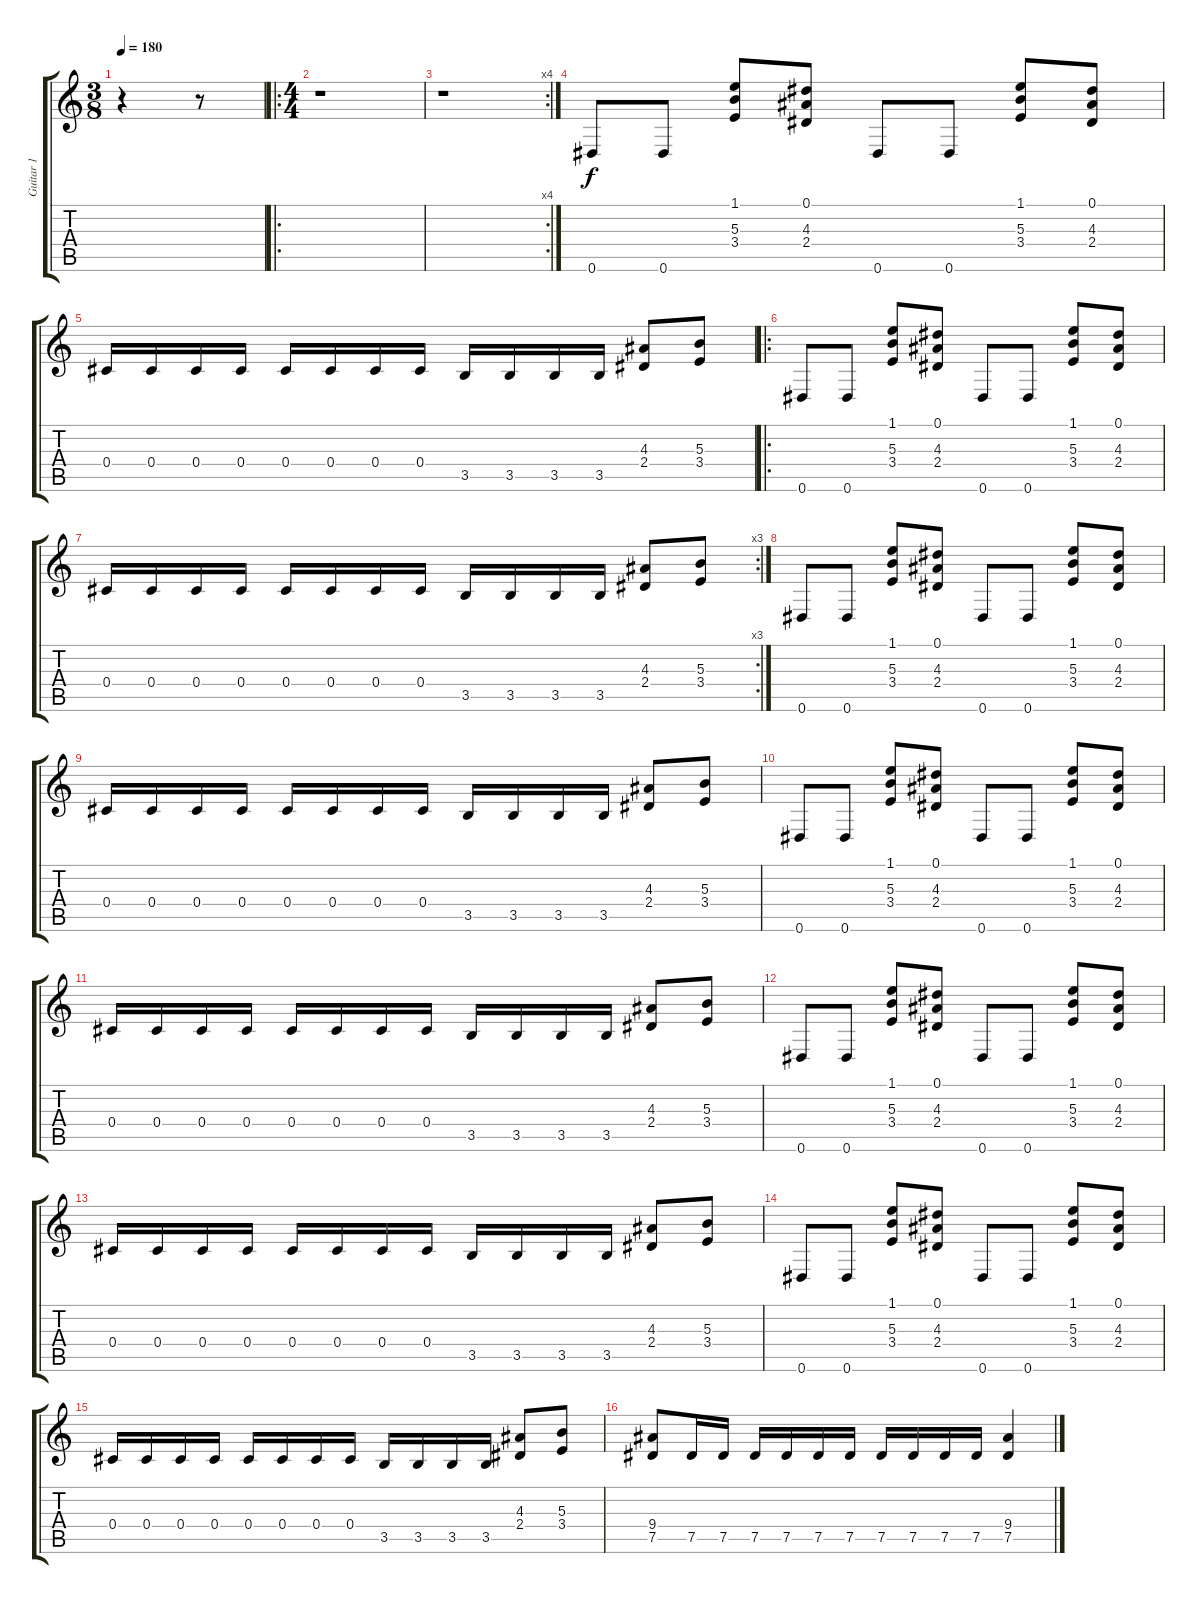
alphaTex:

\track ("Guitar 1" "Guitar 1") {instrument distortionguitar}
\staff {score tabs}
\tuning (Eb4 Bb3 Gb3 Db3 Ab2 Eb2) {hide}
\ts (3 8)
\tempo 180
\clef g2
\ks c
r.4{dy f instrument distortionguitar} r.8 |
\ro
\ts (4 4)
r.1 |
\rc 4
r.1 |
0.6.8 0.6.8 (1.1 5.3 3.4).8 (0.1 4.3 2.4).8 0.6.8 0.6.8 (1.1 5.3 3.4).8 (0.1 4.3 2.4).8 |
0.4.16 0.4.16 0.4.16 0.4.16 0.4.16 0.4.16 0.4.16 0.4.16 3.5.16 3.5.16 3.5.16 3.5.16 (4.3 2.4).8 (5.3 3.4).8 |
\ro
0.6.8 0.6.8 (1.1 5.3 3.4).8 (0.1 4.3 2.4).8 0.6.8 0.6.8 (1.1 5.3 3.4).8 (0.1 4.3 2.4).8 |
\rc 3
0.4.16 0.4.16 0.4.16 0.4.16 0.4.16 0.4.16 0.4.16 0.4.16 3.5.16 3.5.16 3.5.16 3.5.16 (4.3 2.4).8 (5.3 3.4).8 |
0.6.8 0.6.8 (1.1 5.3 3.4).8 (0.1 4.3 2.4).8 0.6.8 0.6.8 (1.1 5.3 3.4).8 (0.1 4.3 2.4).8 |
0.4.16 0.4.16 0.4.16 0.4.16 0.4.16 0.4.16 0.4.16 0.4.16 3.5.16 3.5.16 3.5.16 3.5.16 (4.3 2.4).8 (5.3 3.4).8 |
0.6.8 0.6.8 (1.1 5.3 3.4).8 (0.1 4.3 2.4).8 0.6.8 0.6.8 (1.1 5.3 3.4).8 (0.1 4.3 2.4).8 |
0.4.16 0.4.16 0.4.16 0.4.16 0.4.16 0.4.16 0.4.16 0.4.16 3.5.16 3.5.16 3.5.16 3.5.16 (4.3 2.4).8 (5.3 3.4).8 |
0.6.8 0.6.8 (1.1 5.3 3.4).8 (0.1 4.3 2.4).8 0.6.8 0.6.8 (1.1 5.3 3.4).8 (0.1 4.3 2.4).8 |
0.4.16 0.4.16 0.4.16 0.4.16 0.4.16 0.4.16 0.4.16 0.4.16 3.5.16 3.5.16 3.5.16 3.5.16 (4.3 2.4).8 (5.3 3.4).8 |
0.6.8 0.6.8 (1.1 5.3 3.4).8 (0.1 4.3 2.4).8 0.6.8 0.6.8 (1.1 5.3 3.4).8 (0.1 4.3 2.4).8 |
0.4.16 0.4.16 0.4.16 0.4.16 0.4.16 0.4.16 0.4.16 0.4.16 3.5.16 3.5.16 3.5.16 3.5.16 (4.3 2.4).8 (5.3 3.4).8 |
(9.4 7.5).8 7.5.16 7.5.16 7.5.16 7.5.16 7.5.16 7.5.16 7.5.16 7.5.16 7.5.16 7.5.16 (9.4 7.5).4
